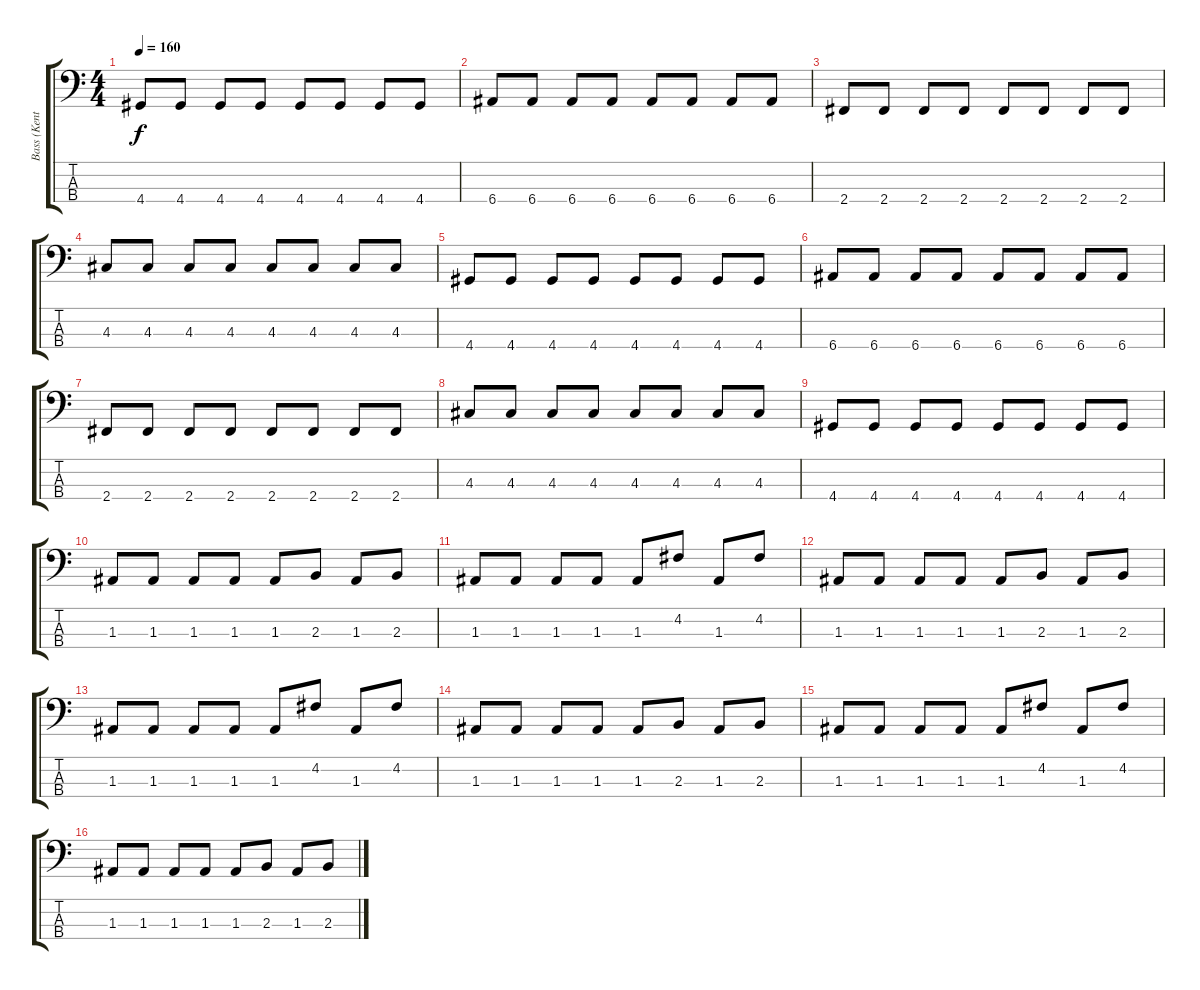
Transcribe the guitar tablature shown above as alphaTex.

\track ("Bass (Kent)" "Bass (Kent") {instrument electricbassfinger}
\staff {score tabs}
\tuning (G2 D2 A1 E1) {hide}
\ts (4 4)
\tempo 160
\clef f4
\ks c
4.4.8{dy f} 4.4.8 4.4.8 4.4.8 4.4.8 4.4.8 4.4.8 4.4.8 |
6.4.8 6.4.8 6.4.8 6.4.8 6.4.8 6.4.8 6.4.8 6.4.8 |
2.4.8 2.4.8 2.4.8 2.4.8 2.4.8 2.4.8 2.4.8 2.4.8 |
4.3.8 4.3.8 4.3.8 4.3.8 4.3.8 4.3.8 4.3.8 4.3.8 |
4.4.8 4.4.8 4.4.8 4.4.8 4.4.8 4.4.8 4.4.8 4.4.8 |
6.4.8 6.4.8 6.4.8 6.4.8 6.4.8 6.4.8 6.4.8 6.4.8 |
2.4.8 2.4.8 2.4.8 2.4.8 2.4.8 2.4.8 2.4.8 2.4.8 |
4.3.8 4.3.8 4.3.8 4.3.8 4.3.8 4.3.8 4.3.8 4.3.8 |
4.4.8 4.4.8 4.4.8 4.4.8 4.4.8 4.4.8 4.4.8 4.4.8 |
1.3.8 1.3.8 1.3.8 1.3.8 1.3.8 2.3.8 1.3.8 2.3.8 |
1.3.8 1.3.8 1.3.8 1.3.8 1.3.8 4.2.8 1.3.8 4.2.8 |
1.3.8 1.3.8 1.3.8 1.3.8 1.3.8 2.3.8 1.3.8 2.3.8 |
1.3.8 1.3.8 1.3.8 1.3.8 1.3.8 4.2.8 1.3.8 4.2.8 |
1.3.8 1.3.8 1.3.8 1.3.8 1.3.8 2.3.8 1.3.8 2.3.8 |
1.3.8 1.3.8 1.3.8 1.3.8 1.3.8 4.2.8 1.3.8 4.2.8 |
1.3.8 1.3.8 1.3.8 1.3.8 1.3.8 2.3.8 1.3.8 2.3.8
